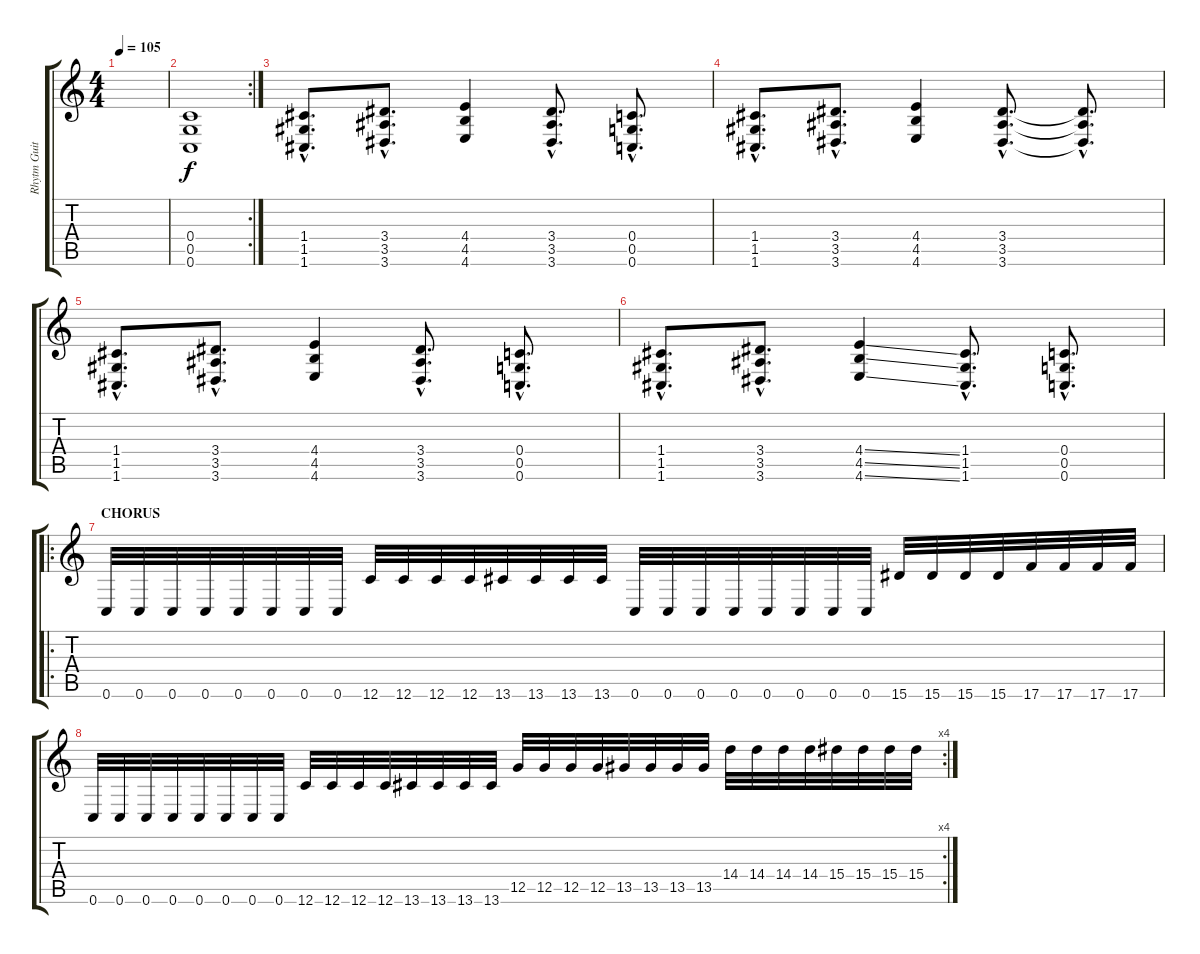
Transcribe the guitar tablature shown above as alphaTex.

\track ("Rhytm Guitar" "Rhytm Guit") {instrument distortionguitar}
\staff {score tabs}
\tuning (D4 A3 F3 C3 G2 C2) {hide}
\ts (4 4)
\tempo 105
\clef g2
\ks c
|
\rc 2
(0.4 0.5 0.6).1 |
(1.4{hac} 1.5{hac} 1.6{hac}).8{d} (3.4{hac} 3.5{hac} 3.6{hac}).8{d} (4.4 4.5 4.6).4 (3.4{hac} 3.5{hac} 3.6{hac}).8{d} (0.4{hac} 0.5{hac} 0.6{hac}).8{d} |
(1.4{hac} 1.5{hac} 1.6{hac}).8{d} (3.4{hac} 3.5{hac} 3.6{hac}).8{d} (4.4 4.5 4.6).4 (3.4{hac} 3.5{hac} 3.6{hac}).8{d} (3.4{hac t} 3.5{hac t} 3.6{hac t}).8{d} |
(1.4{hac} 1.5{hac} 1.6{hac}).8{d} (3.4{hac} 3.5{hac} 3.6{hac}).8{d} (4.4 4.5 4.6).4 (3.4{hac} 3.5{hac} 3.6{hac}).8{d} (0.4{hac} 0.5{hac} 0.6{hac}).8{d} |
(1.4{hac} 1.5{hac} 1.6{hac}).8{d} (3.4{hac} 3.5{hac} 3.6{hac}).8{d} (4.4{ss} 4.5{ss} 4.6{ss}).4 (1.4{hac} 1.5{hac} 1.6{hac}).8{d} (0.4{hac} 0.5{hac} 0.6{hac}).8{d} |
\ro
\section ("" "CHORUS")
0.6.32 0.6.32 0.6.32 0.6.32 0.6.32 0.6.32 0.6.32 0.6.32 12.6.32 12.6.32 12.6.32 12.6.32 13.6.32 13.6.32 13.6.32 13.6.32 0.6.32 0.6.32 0.6.32 0.6.32 0.6.32 0.6.32 0.6.32 0.6.32 15.6.32 15.6.32 15.6.32 15.6.32 17.6.32 17.6.32 17.6.32 17.6.32 |
\rc 4
0.6.32 0.6.32 0.6.32 0.6.32 0.6.32 0.6.32 0.6.32 0.6.32 12.6.32 12.6.32 12.6.32 12.6.32 13.6.32 13.6.32 13.6.32 13.6.32 12.5.32 12.5.32 12.5.32 12.5.32 13.5.32 13.5.32 13.5.32 13.5.32 14.4.32 14.4.32 14.4.32 14.4.32 15.4.32 15.4.32 15.4.32 15.4.32
